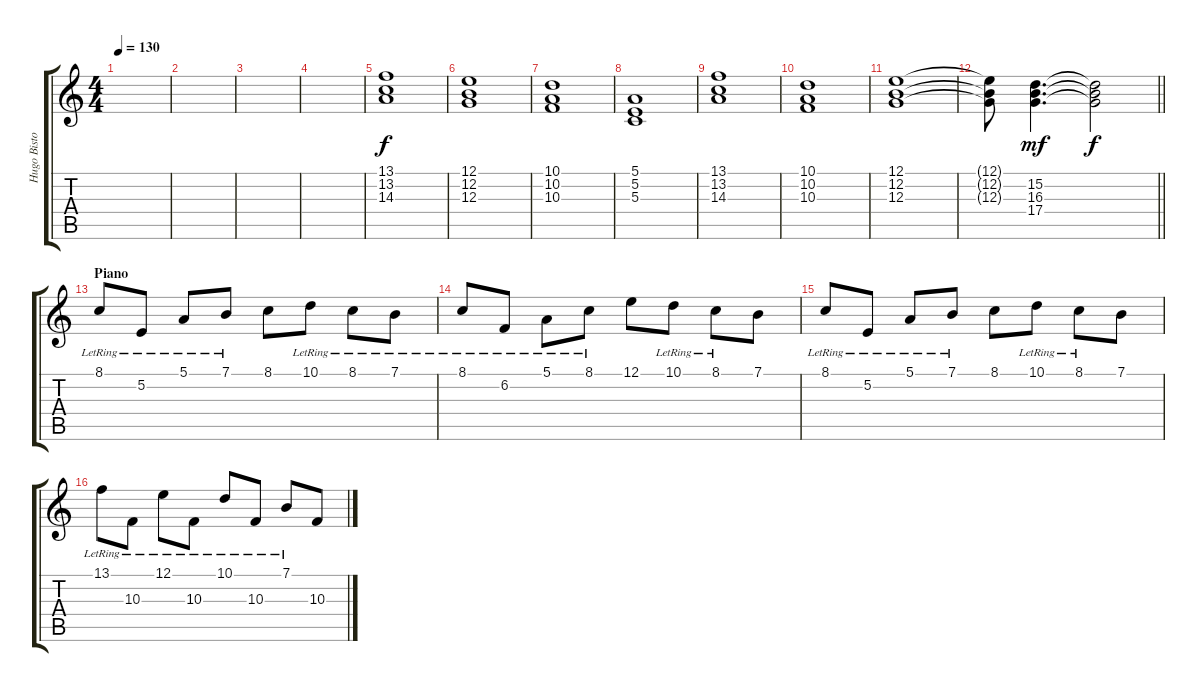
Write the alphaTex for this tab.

\track ("Hugo Bistolfi" "Hugo Bisto") {instrument choiraahs}
\staff {score tabs}
\tuning (E4 B3 G3 D3 A2 E2) {hide}
\ts (4 4)
\tempo 130
\clef g2
\ks c
|
|
|
|
(13.1 13.2 14.3).1 |
(12.1 12.2 12.3).1 |
(10.1 10.2 10.3).1 |
(5.1 5.2 5.3).1 |
(13.1 13.2 14.3).1 |
(10.1 10.2 10.3).1 |
(12.1 12.2 12.3).1 |
\barLineRight lightlight
(12.1{t} 12.2{t} 12.3{t}).8 (15.2 16.3 17.4).4{d dy mf} (15.2{t} 16.3{t} 17.4{t}).2{dy f} |
\section ("" "Piano")
8.1{lr}.8{volume 13 instrument acousticgrandpiano} 5.2{lr}.8 5.1{lr}.8 7.1{lr}.8 8.1.8 10.1{lr}.8 8.1{lr}.8 7.1{lr}.8 |
8.1{lr}.8 6.2{lr}.8 5.1{lr}.8 8.1{lr}.8 12.1.8 10.1{lr}.8 8.1{lr}.8 7.1.8 |
8.1{lr}.8 5.2{lr}.8 5.1{lr}.8 7.1{lr}.8 8.1.8 10.1{lr}.8 8.1{lr}.8 7.1.8 |
13.1{lr}.8 10.3{lr}.8 12.1{lr}.8 10.3{lr}.8 10.1{lr}.8 10.3{lr}.8 7.1{lr}.8 10.3.8
